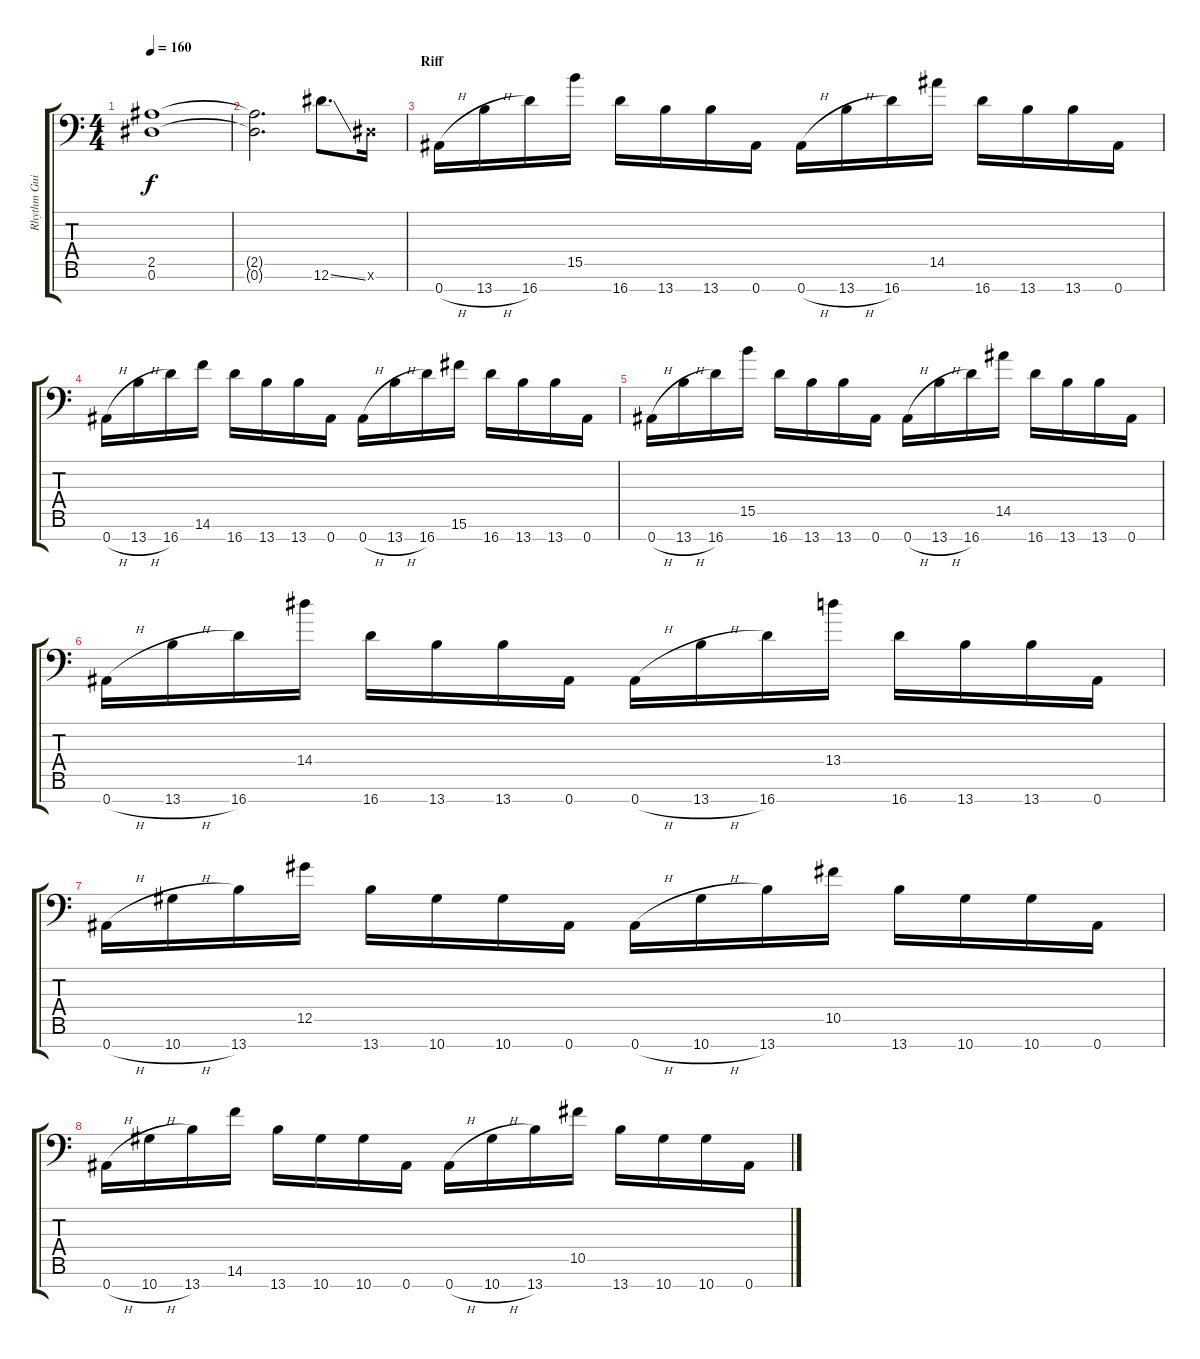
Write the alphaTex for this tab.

\track ("Rhythm Guitar Left" "Rhythm Gui") {instrument distortionguitar}
\staff {score tabs}
\tuning (Eb4 Bb3 Gb3 Db3 Ab2 Eb2 Bb1) {hide}
\ts (4 4)
\tempo 160
\clef f4
\ks c
(2.5 0.6).1{dy f} |
(2.5{t} 0.6{t}).2{d} 12.6{ss}.8{d} 0.6{x}.16 |
\section ("" "Riff")
0.7{h}.16 13.7{h}.16 16.7.16 15.5.16 16.7.16 13.7.16 13.7.16 0.7.16 0.7{h}.16 13.7{h}.16 16.7.16 14.5.16 16.7.16 13.7.16 13.7.16 0.7.16 |
0.7{h}.16 13.7{h}.16 16.7.16 14.6.16 16.7.16 13.7.16 13.7.16 0.7.16 0.7{h}.16 13.7{h}.16 16.7.16 15.6.16 16.7.16 13.7.16 13.7.16 0.7.16 |
0.7{h}.16 13.7{h}.16 16.7.16 15.5.16 16.7.16 13.7.16 13.7.16 0.7.16 0.7{h}.16 13.7{h}.16 16.7.16 14.5.16 16.7.16 13.7.16 13.7.16 0.7.16 |
0.7{h}.16 13.7{h}.16 16.7.16 14.4.16 16.7.16 13.7.16 13.7.16 0.7.16 0.7{h}.16 13.7{h}.16 16.7.16 13.4.16 16.7.16 13.7.16 13.7.16 0.7.16 |
0.7{h}.16 10.7{h}.16 13.7.16 12.5.16 13.7.16 10.7.16 10.7.16 0.7.16 0.7{h}.16 10.7{h}.16 13.7.16 10.5.16 13.7.16 10.7.16 10.7.16 0.7.16 |
0.7{h}.16 10.7{h}.16 13.7.16 14.6.16 13.7.16 10.7.16 10.7.16 0.7.16 0.7{h}.16 10.7{h}.16 13.7.16 10.5.16 13.7.16 10.7.16 10.7.16 0.7.16
